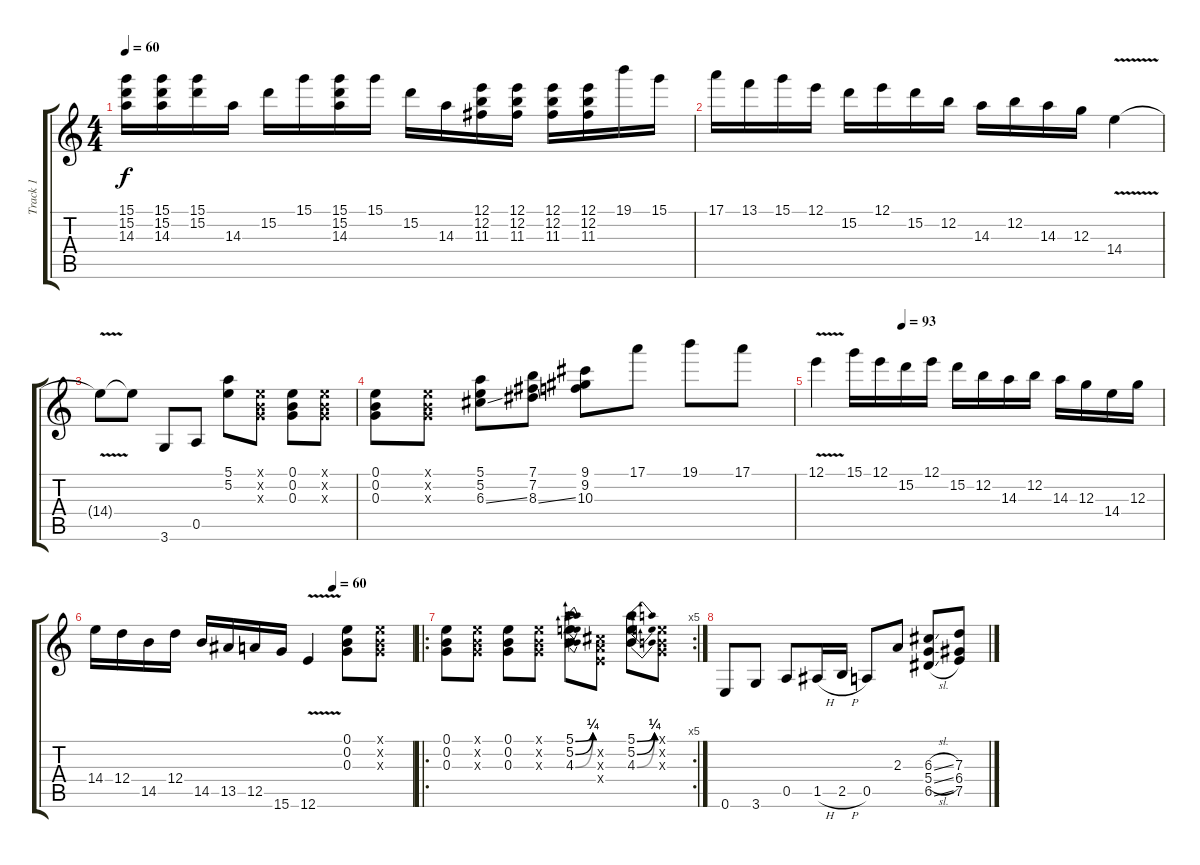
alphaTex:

\track ("Track 1" "Track 1") {instrument overdrivenguitar}
\staff {score tabs}
\tuning (E4 B3 G3 D3 A2 E2) {hide}
\ts (4 4)
\tempo 60
\clef g2
\ks c
(15.1 15.2 14.3).16{dy f} (15.1 15.2 14.3).16 (15.1 15.2).16 14.3.16 15.2.16 15.1.16 (15.1 15.2 14.3).16 15.1.16 15.2.16 14.3.16 (12.1 12.2 11.3).16 (12.1 12.2 11.3).16 (12.1 12.2 11.3).16 (12.1 12.2 11.3).16 19.1.16 15.1.16 |
17.1.16 13.1.16 15.1.16 12.1.16 15.2.16 12.1.16 15.2.16 12.2.16 14.3.16 12.2.16 14.3.16 12.3.16 14.4{v}.4 |
14.4{t}.8 14.4{t}.8 3.6.8 0.5.8 (5.1 5.2).8 (0.1{x} 0.2{x} 0.3{x}).8 (0.1 0.2 0.3).8 (0.1{x} 0.2{x} 0.3{x}).8 |
(0.1 0.2 0.3).8 (0.1{x} 0.2{x} 0.3{x}).8 (5.1 5.2 6.3{ss}).8 (7.1 7.2 8.3{ss}).8 (9.1 9.2 10.3).8 17.1.8 19.1.8 17.1.8 |
\tempo (93 0.25)
12.1{v}.4 15.1.16 12.1.16 15.2.16 12.1.16 15.2.16 12.2.16 14.3.16 12.2.16 14.3.16 12.3.16 14.4.16 12.3.16 |
\tempo (60 0.75)
14.4.16 12.4.16 14.5.16 12.4.16 14.5.16 13.5.16 12.5.16 15.6.16 12.6{v}.4 (0.1 0.2 0.3).8 (0.1{x} 0.2{x} 0.3{x}).8 |
\ro
\rc 5
(0.1 0.2 0.3).8 (0.1{x} 0.2{x} 0.3{x}).8 (0.1 0.2 0.3).8 (0.1{x} 0.2{x} 0.3{x}).8 (5.1{be (bend 0 0 60 1)} 5.2{be (bend 0 0 60 1)} 4.3{be (bend 0 0 60 1)}).8 (2.2{x} 2.3{x} 2.4{x}).8 (5.1{be (bend 0 0 60 1)} 5.2{be (bend 0 0 60 1)} 4.3{be (bend 0 0 60 1)}).8 (0.1{x} 0.2{x} 0.3{x}).8 |
0.6.8 3.6.8 0.5.8 1.5{h}.16 2.5{h}.16 0.5.8 2.3.8 (6.3{sl} 5.4{sl} 6.5{sl}).8 (7.3 6.4 7.5).8
